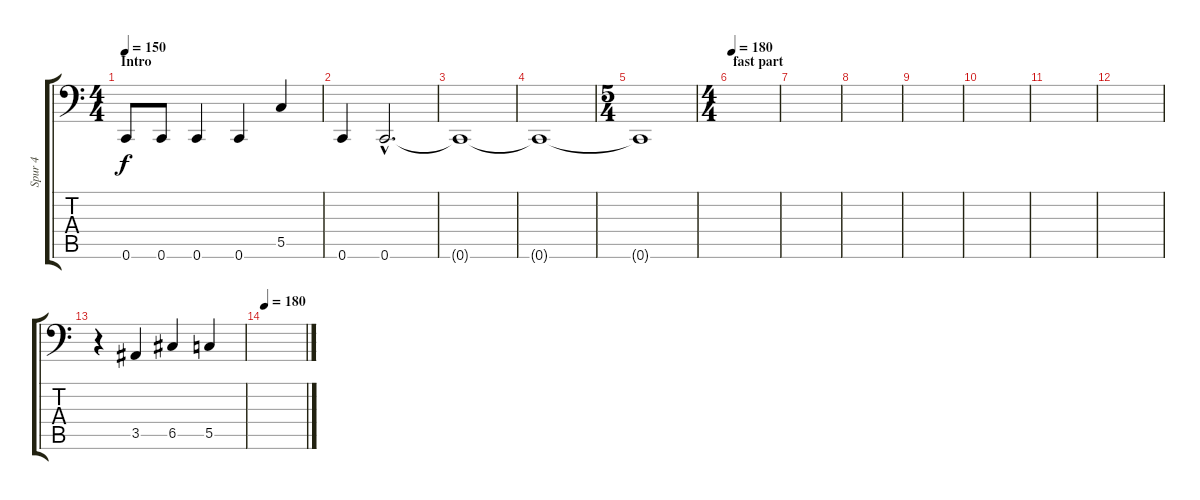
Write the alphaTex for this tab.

\track ("Spur 4" "Spur 4") {instrument acousticbass}
\staff {score tabs}
\tuning (D3 A2 F2 C2 G1 C1) {hide}
\ts (4 4)
\section ("" "Intro")
\tempo 150
\clef f4
\ks c
0.6.8{dy f instrument acousticbass} 0.6.8 0.6.4 0.6.4 5.5.4 |
0.6.4 0.6{hac}.2{d} |
0.6{t}.1 |
0.6{t}.1 |
\ts (5 4)
0.6{t}.1 |
\ts (4 4)
\section ("" "fast part")
\tempo 180
|
|
|
|
|
|
|
r.4 3.5.4 6.5.4 5.5.4 |
\tempo 180
